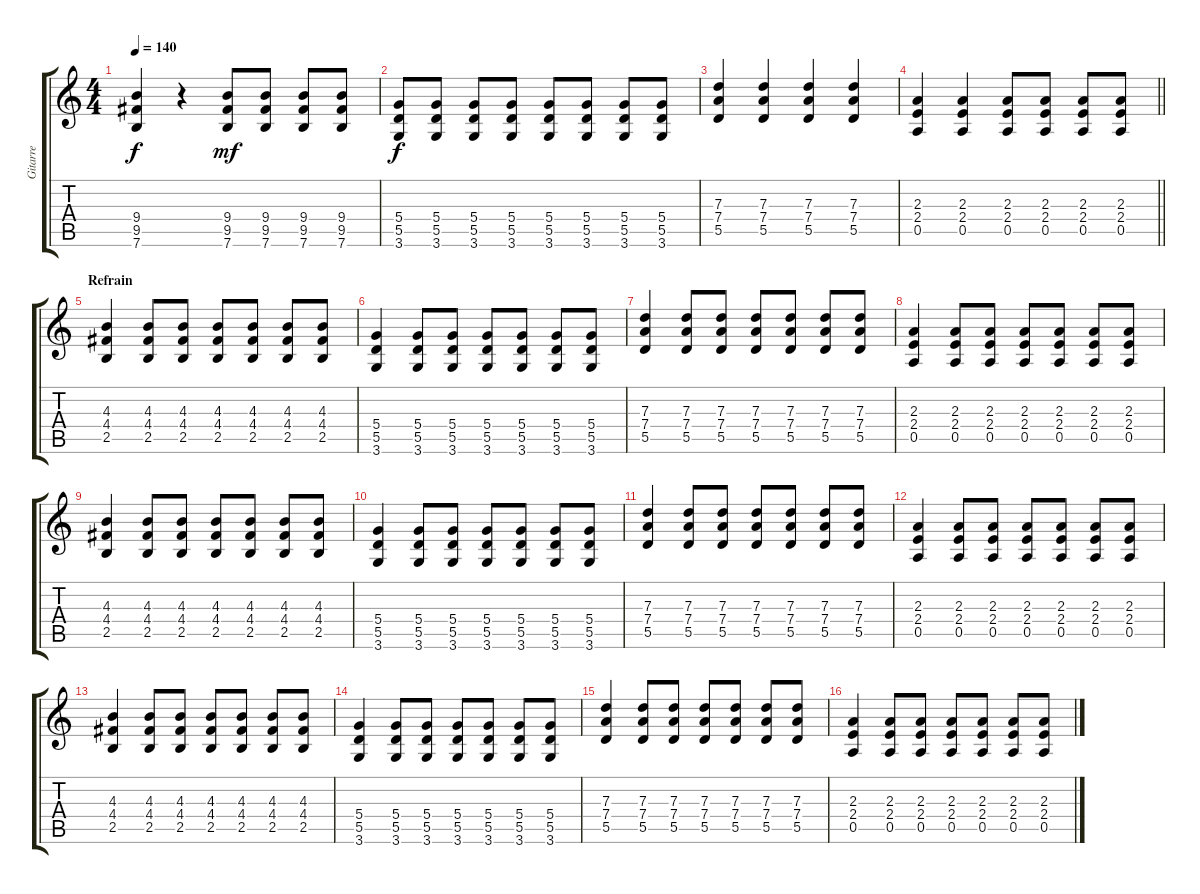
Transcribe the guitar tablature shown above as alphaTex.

\track ("Gitarre" "Gitarre") {instrument overdrivenguitar}
\staff {score tabs}
\tuning (E4 B3 G3 D3 A2 E2) {hide}
\ts (4 4)
\tempo 140
\clef g2
\ks c
(9.4 9.5 7.6).4{dy f} r.4 (9.4 9.5 7.6).8{dy mf} (9.4 9.5 7.6).8 (9.4 9.5 7.6).8 (9.4 9.5 7.6).8 |
(5.4 5.5 3.6).8{dy f} (5.4 5.5 3.6).8 (5.4 5.5 3.6).8 (5.4 5.5 3.6).8 (5.4 5.5 3.6).8 (5.4 5.5 3.6).8 (5.4 5.5 3.6).8 (5.4 5.5 3.6).8 |
(7.3 7.4 5.5).4 (7.3 7.4 5.5).4 (7.3 7.4 5.5).4 (7.3 7.4 5.5).4 |
\barLineRight lightlight
(2.3 2.4 0.5).4 (2.3 2.4 0.5).4 (2.3 2.4 0.5).8 (2.3 2.4 0.5).8 (2.3 2.4 0.5).8 (2.3 2.4 0.5).8 |
\section ("" "Refrain")
(4.3 4.4 2.5).4 (4.3 4.4 2.5).8 (4.3 4.4 2.5).8 (4.3 4.4 2.5).8 (4.3 4.4 2.5).8 (4.3 4.4 2.5).8 (4.3 4.4 2.5).8 |
(5.4 5.5 3.6).4 (5.4 5.5 3.6).8 (5.4 5.5 3.6).8 (5.4 5.5 3.6).8 (5.4 5.5 3.6).8 (5.4 5.5 3.6).8 (5.4 5.5 3.6).8 |
(7.3 7.4 5.5).4 (7.3 7.4 5.5).8 (7.3 7.4 5.5).8 (7.3 7.4 5.5).8 (7.3 7.4 5.5).8 (7.3 7.4 5.5).8 (7.3 7.4 5.5).8 |
(2.3 2.4 0.5).4 (2.3 2.4 0.5).8 (2.3 2.4 0.5).8 (2.3 2.4 0.5).8 (2.3 2.4 0.5).8 (2.3 2.4 0.5).8 (2.3 2.4 0.5).8 |
(4.3 4.4 2.5).4 (4.3 4.4 2.5).8 (4.3 4.4 2.5).8 (4.3 4.4 2.5).8 (4.3 4.4 2.5).8 (4.3 4.4 2.5).8 (4.3 4.4 2.5).8 |
(5.4 5.5 3.6).4 (5.4 5.5 3.6).8 (5.4 5.5 3.6).8 (5.4 5.5 3.6).8 (5.4 5.5 3.6).8 (5.4 5.5 3.6).8 (5.4 5.5 3.6).8 |
(7.3 7.4 5.5).4 (7.3 7.4 5.5).8 (7.3 7.4 5.5).8 (7.3 7.4 5.5).8 (7.3 7.4 5.5).8 (7.3 7.4 5.5).8 (7.3 7.4 5.5).8 |
(2.3 2.4 0.5).4 (2.3 2.4 0.5).8 (2.3 2.4 0.5).8 (2.3 2.4 0.5).8 (2.3 2.4 0.5).8 (2.3 2.4 0.5).8 (2.3 2.4 0.5).8 |
(4.3 4.4 2.5).4 (4.3 4.4 2.5).8 (4.3 4.4 2.5).8 (4.3 4.4 2.5).8 (4.3 4.4 2.5).8 (4.3 4.4 2.5).8 (4.3 4.4 2.5).8 |
(5.4 5.5 3.6).4 (5.4 5.5 3.6).8 (5.4 5.5 3.6).8 (5.4 5.5 3.6).8 (5.4 5.5 3.6).8 (5.4 5.5 3.6).8 (5.4 5.5 3.6).8 |
(7.3 7.4 5.5).4 (7.3 7.4 5.5).8 (7.3 7.4 5.5).8 (7.3 7.4 5.5).8 (7.3 7.4 5.5).8 (7.3 7.4 5.5).8 (7.3 7.4 5.5).8 |
(2.3 2.4 0.5).4 (2.3 2.4 0.5).8 (2.3 2.4 0.5).8 (2.3 2.4 0.5).8 (2.3 2.4 0.5).8 (2.3 2.4 0.5).8 (2.3 2.4 0.5).8
